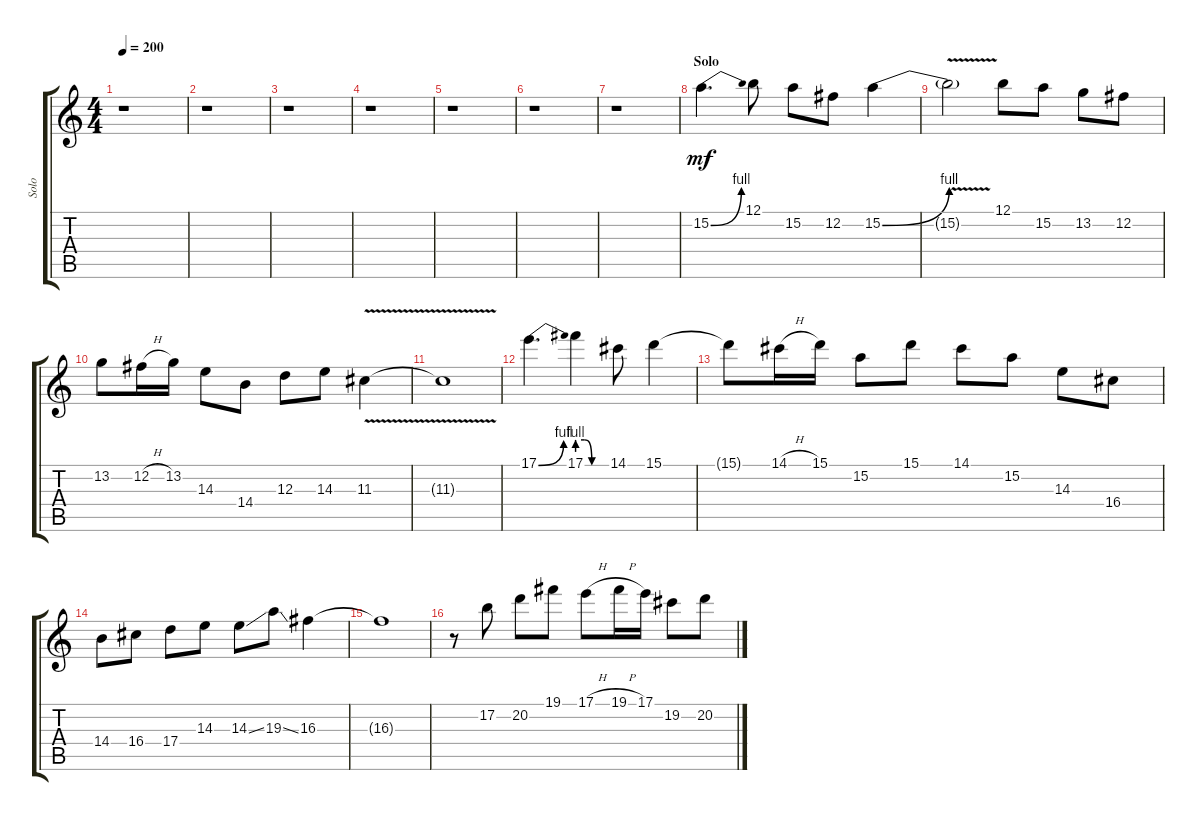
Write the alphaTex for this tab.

\track ("Solo" "Solo") {instrument distortionguitar}
\staff {score tabs}
\tuning (B3 Gb3 D3 A2 E2 B1) {hide}
\ts (4 4)
\tempo 200
\clef g2
\ks c
r.1{dy mf} |
r.1 |
r.1 |
r.1 |
r.1 |
r.1 |
r.1 |
\section ("" "Solo")
15.2{be (bend 0 0 60 4)}.4{d} 12.1.8 15.2.8 12.2.8 15.2{be (bend 0 0 60 4)}.4 |
15.2{v t}.2 12.1.8 15.2.8 13.2.8 12.2.8 |
13.2.8 12.2{h}.16 13.2.16 14.3.8 14.4.8 12.3.8 14.3.8 11.3{v}.4 |
11.3{t}.1 |
17.1{be (bend 0 0 60 4)}.4{d} 17.1{be (custom 0 4 15 4 30 0 60 0)}.4 14.1.8 15.1.4 |
15.1{t}.8 14.1{h}.16 15.1.16 15.2.8 15.1.8 14.1.8 15.2.8 14.3.8 16.4.8 |
14.4.8 16.4.8 17.4.8 14.3.8 14.3{ss}.8 19.3{ss}.8 16.3.4 |
16.3{t}.1 |
r.8 17.2.8 20.2.8 19.1.8 17.1{h}.8 19.1{h}.16 17.1.16 19.2.8 20.2.8
